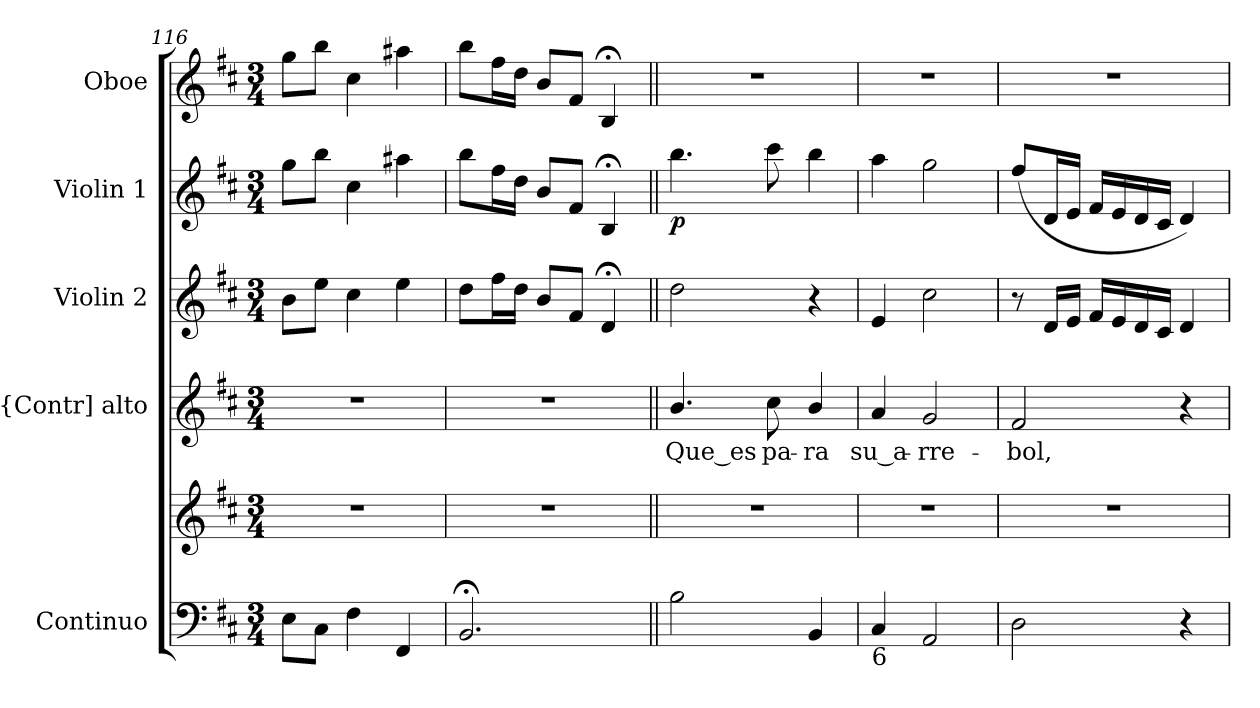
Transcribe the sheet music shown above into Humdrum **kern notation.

**kern	**kern	**kern	**text	**kern	**kern	**dynam	**kern
*part5	*part5	*part4	*part4	*part3	*part2	*part2	*part1
*staff6	*staff5	*staff4	*staff4	*staff3	*staff2	*staff2	*staff1
*I"Continuo	*	*I"{Contr] alto	*	*I"Violin 2	*I"Violin 1	*	*I"Oboe
*I'Cont.	*	*I'A.	*	*I'Vln. 2	*I'Vln. 1	*	*I'Ob.
*clefF4	*clefG2	*clefG2	*	*clefG2	*clefG2	*	*clefG2
*k[f#c#]	*k[f#c#]	*k[f#c#]	*	*k[f#c#]	*k[f#c#]	*	*k[f#c#]
*D:	*D:	*D:	*	*D:	*D:	*	*D:
*M3/4	*M3/4	*M3/4	*	*M3/4	*M3/4	*	*M3/4
=116	=116	=116	=116	=116	=116	=116	=116
!	!LO:N:vis=1	!LO:N:vis=1	!	!	!	!	!
8Ei\L	2.r	2.r	.	8bi\L	8ggi\L	.	8ggi\L
8C#i\J	.	.	.	8eei\J	8bbi\J	.	8bbi\J
4F#i\	.	.	.	4cc#i\	4cc#i\	.	4cc#i\
4FF#i/	.	.	.	4eei\	4aa#Xi\	.	4aa#Xi\
=117	=117	=117	=117	=117	=117	=117	=117
!	!LO:N:vis=1	!LO:N:vis=1	!	!	!	!	!
2.BB;i/	2.r	2.r	.	8ddi\L	8bbi\L	.	8bbi\L
.	.	.	.	16ff#i\L	16ff#i\L	.	16ff#i\L
.	.	.	.	16ddi\JJ	16ddi\JJ	.	16ddi\JJ
.	.	.	.	8bi/L	8bi/L	.	8bi/L
.	.	.	.	8f#i/J	8f#i/J	.	8f#i/J
.	.	.	.	4d;i/	4B;i/	.	4B;i/
!!LO:LB:g=z
=118||	=118||	=118||	=118||	=118||	=118||	=118||	=118||
!	!LO:N:vis=1	!	!	!	!	!	!
!	!	!	!LO:LY:b:color=#000000	!	!	!	!LO:N:vis=1
2Bi\	2.r	4.bi/	Que_es	2ddi\	4.bbi\	p	2.r
!	!	!	!LO:LY:b:color=#000000	!	!	!	!
.	.	8cc#i\	pa-	.	8ccc#i\	.	.
!	!	!	!LO:LY:b:color=#000000	!	!	!	!
4BBi/	.	4bi/	-ra	4r	4bbi\	.	.
=119	=119	=119	=119	=119	=119	=119	=119
!	!LO:N:vis=1	!	!	!	!	!	!
!LO:TX:b:t=6	!	!	!	!	!	!	!
!	!	!	!LO:LY:b:color=#000000	!	!	!	!LO:N:vis=1
4C#i/	2.r	4ai/	su_a-	4ei/	4aai\	.	2.r
!	!	!	!LO:LY:b:color=#000000	!	!	!	!
2AAi/	.	2gi/	-rre-	2cc#i\	2ggi\	.	.
=120	=120	=120	=120	=120	=120	=120	=120
!	!LO:N:vis=1	!	!	!	!	!	!
!	!	!	!LO:LY:b:color=#000000	!	!	!	!LO:N:vis=1
2Di\	2.r	2f#i/	-bol,	8r	(8ff#i/L	.	2.r
.	.	.	.	16di/LL	16di/L	.	.
.	.	.	.	16ei/JJ	16ei/JJ	.	.
.	.	.	.	16f#i/LL	16f#i/LL	.	.
.	.	.	.	16ei/	16ei/	.	.
.	.	.	.	16di/	16di/	.	.
.	.	.	.	16c#i/JJ	16c#i/JJ	.	.
4r	.	4r	.	4di/	4di/)	.	.
=	=	=	=	=	=	=	=
*-	*-	*-	*-	*-	*-	*-	*-
